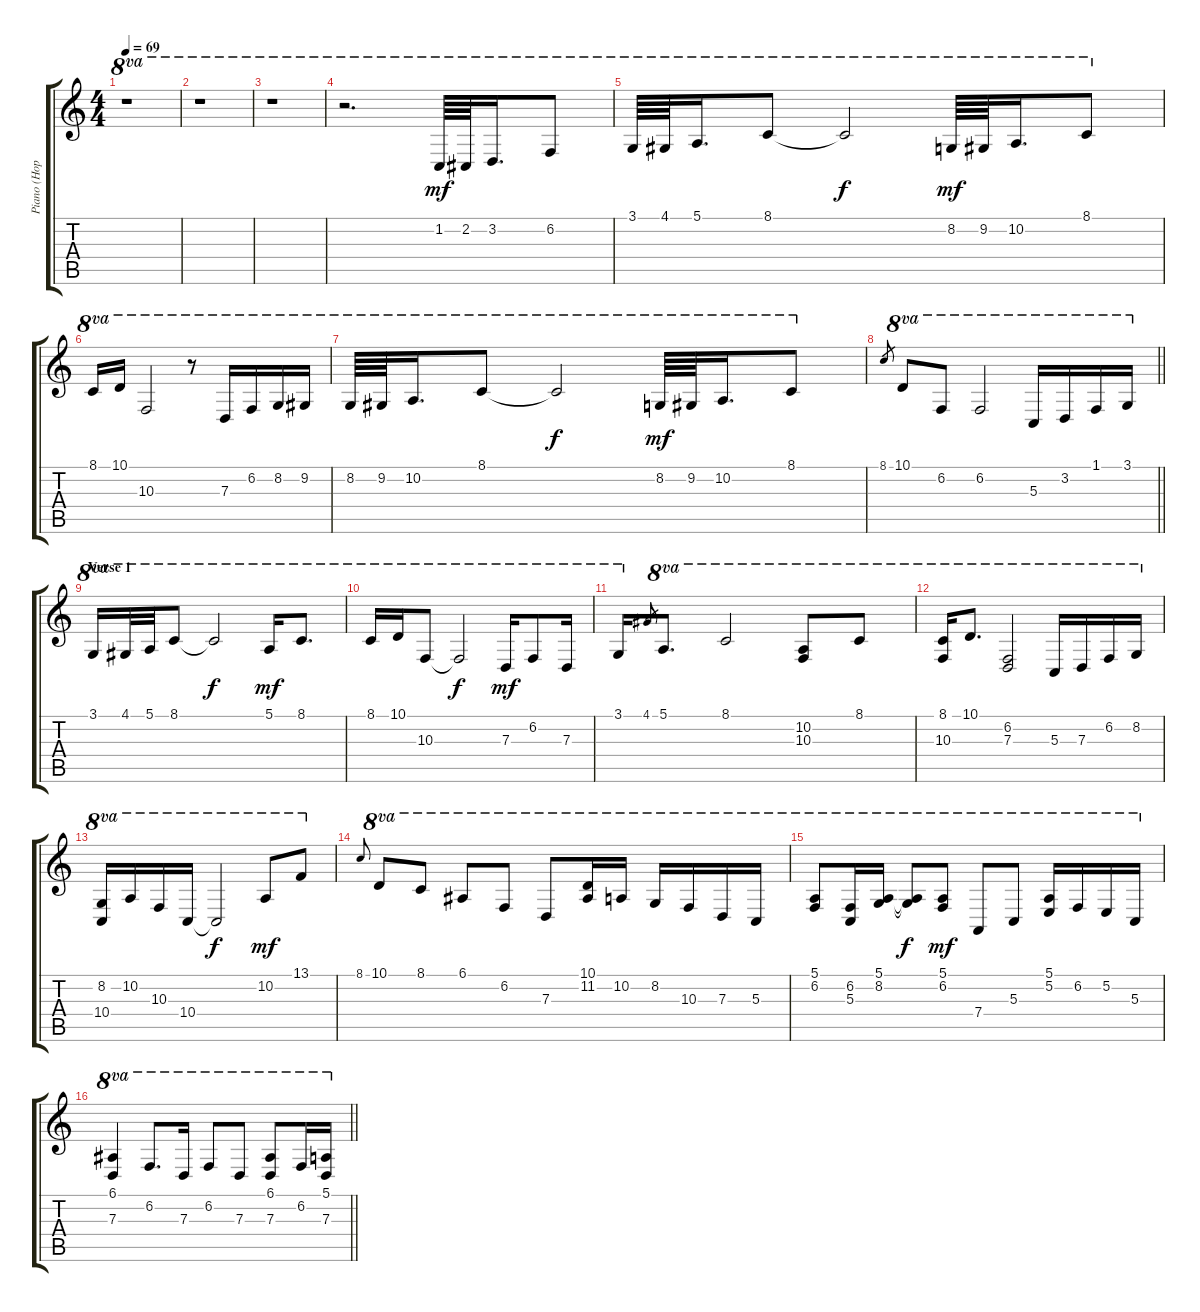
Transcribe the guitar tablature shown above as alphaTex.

\track ("Piano (Hopkins)" "Piano (Hop") {instrument acousticgrandpiano}
\staff {score tabs}
\tuning (E4 B3 G3 D3 A2 E2) {hide}
\ts (4 4)
\tempo 69
\clef g2
\ks c
r.1{ot 8va dy mf instrument acousticgrandpiano} |
r.1{ot 8va} |
r.1{ot 8va} |
r.2{d ot 8va} 1.2.64{ot 8va} 2.2.64{ot 8va} 3.2.16{d ot 8va} 6.2.8{ot 8va} |
3.1.64{ot 8va} 4.1.64{ot 8va} 5.1.16{d ot 8va} 8.1.8{ot 8va} 8.1{t}.2{ot 8va dy f} 8.2.64{ot 8va dy mf} 9.2.64{ot 8va} 10.2.16{d ot 8va} 8.1.8{ot 8va} |
8.1.16{ot 8va} 10.1.16{ot 8va} 10.3.2{ot 8va} r.8{ot 8va} 7.3.16{ot 8va} 6.2.16{ot 8va} 8.2.16{ot 8va} 9.2.16{ot 8va} |
8.2.64{ot 8va} 9.2.64{ot 8va} 10.2.16{d ot 8va} 8.1.8{ot 8va} 8.1{t}.2{ot 8va dy f} 8.2.64{ot 8va dy mf} 9.2.64{ot 8va} 10.2.16{d ot 8va} 8.1.8{ot 8va} |
\barLineRight lightlight
8.1.8{gr} 10.1.8{ot 8va} 6.2.8{ot 8va} 6.2.2{ot 8va} 5.3.16{ot 8va} 3.2.16{ot 8va} 1.1.16{ot 8va} 3.1.16{ot 8va} |
\section ("" "Verse 1")
3.1.16{ot 8va} 4.1.32{ot 8va} 5.1.32{ot 8va} 8.1.8{ot 8va} 8.1{t}.2{ot 8va dy f} 5.1.16{ot 8va dy mf} 8.1.8{d ot 8va} |
8.1.16{ot 8va} 10.1.16{ot 8va} 10.3.8{ot 8va} 10.3{t}.2{ot 8va dy f} 7.3.16{ot 8va dy mf} 6.2.8{ot 8va} 7.3.16{ot 8va} |
3.1.16{ot 8va} 4.1.8{gr} 5.1.8{d ot 8va} 8.1.2{ot 8va} (10.2 10.3).8{ot 8va} 8.1.8{ot 8va} |
(8.1 10.3).16{ot 8va} 10.1.8{d ot 8va} (6.2 7.3).2{ot 8va} 5.3.16{ot 8va} 7.3.16{ot 8va} 6.2.16{ot 8va} 8.2.16{ot 8va} |
(8.2 10.4).16{ot 8va} 10.2.16{ot 8va} 10.3.16{ot 8va} 10.4.16{ot 8va} 10.4{t}.2{ot 8va dy f} 10.2.8{ot 8va dy mf} 13.1.8{ot 8va} |
8.1.8{gr onbeat} 10.1.8{ot 8va} 8.1.8{ot 8va} 6.1.8{ot 8va} 6.2.8{ot 8va} 7.3.8{ot 8va} (10.1 11.2).16{ot 8va} 10.2.16{ot 8va} 8.2.16{ot 8va} 10.3.16{ot 8va} 7.3.16{ot 8va} 5.3.16{ot 8va} |
(5.1 6.2).8{ot 8va} (6.2 5.3).16{ot 8va} (5.1 8.2).16{ot 8va} (5.1{t} 8.2{t}).8{ot 8va dy f} (5.1 6.2).8{ot 8va dy mf} 7.4.8{ot 8va} 5.3.8{ot 8va} (5.1 5.2).16{ot 8va} 6.2.16{ot 8va} 5.2.16{ot 8va} 5.3.16{ot 8va} |
\barLineRight lightlight
(6.1 7.3).4{ot 8va} 6.2.8{d ot 8va} 7.3.16{ot 8va} 6.2.8{ot 8va} 7.3.8{ot 8va} (6.1 7.3).8{ot 8va} 6.2.16{ot 8va} (5.1 7.3).16{ot 8va}
